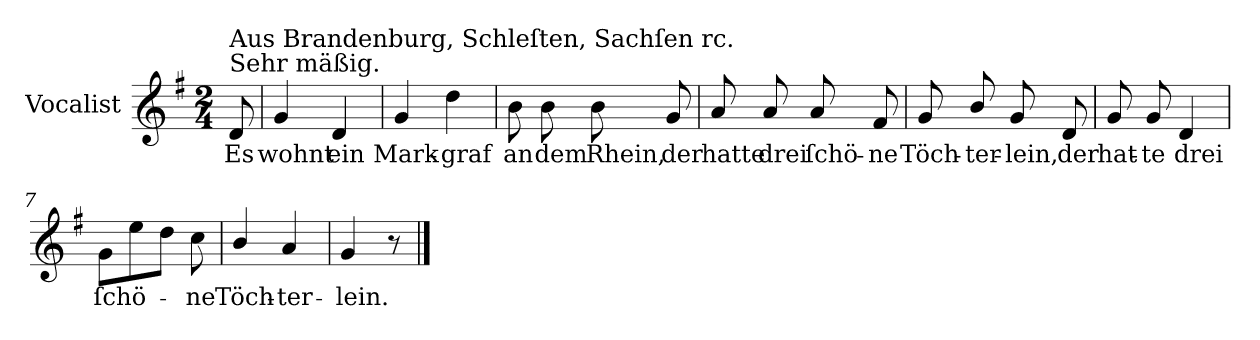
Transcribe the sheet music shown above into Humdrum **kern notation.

**kern	**text
*part1	*part1
*staff1	*staff1
*I"Vocalist	*
*k[f#]	*
*G:	*
*M2/4	*
=	=
!LO:TX:a:t=Sehr mäßig.	!
!LO:TX:a:t=Aus Brandenburg, Schleſten, Sachſen rc.	!
8d	Es
=1	=1
4g	wohnt
4d	ein
=2	=2
4g	Mark-
4dd	-graf
=3	=3
8b	an
8b	dem
8b	Rhein,
8g	der
=4	=4
8a	hatte
8a	drei
8a	ſchö-
8f#	-ne
=5	=5
8g	Töch-
8b/	-ter-
8g	-lein,
8d	der
=6	=6
8g	hat-
8g	-te
4d	drei
=7	=7
8gL	ſchö-
8ee	.
8ddJ	.
8cc	-ne
=8	=8
4b/	Töch-
4a	-ter-
=9	=9
4g	-lein.
8r	.
==	==
*-	*-
